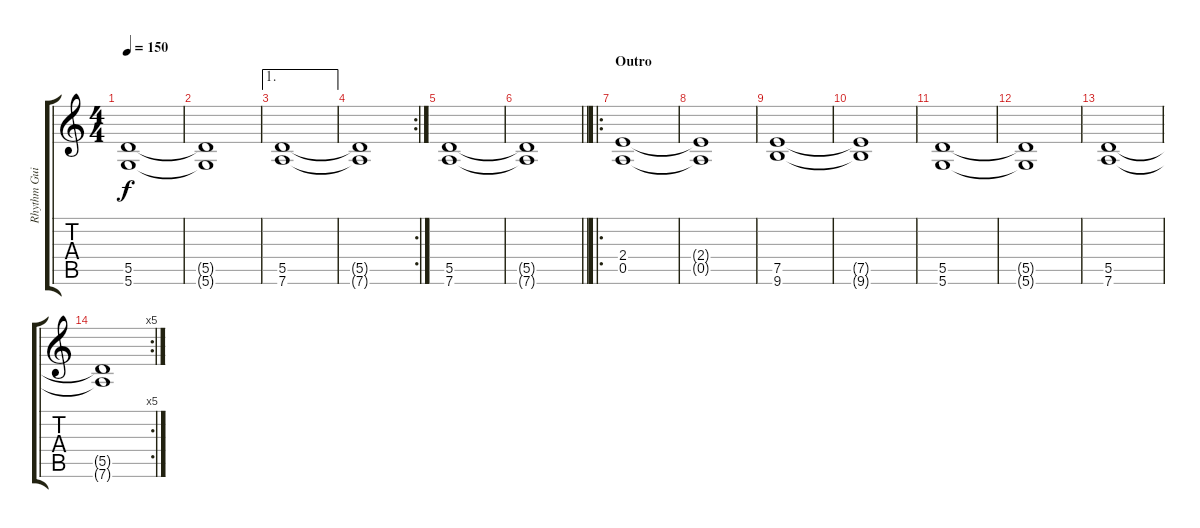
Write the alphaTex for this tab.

\track ("Rhythm Guitar" "Rhythm Gui") {instrument distortionguitar}
\staff {score tabs}
\tuning (E4 B3 G3 D3 A2 D2) {hide}
\ts (4 4)
\tempo 150
\clef g2
\ks c
(5.5 5.6).1{dy f} |
(5.5{t} 5.6{t}).1 |
\ae 1
(5.5 7.6).1 |
\rc 2
(5.5{t} 7.6{t}).1 |
(5.5 7.6).1 |
\barLineRight lightlight
(5.5{t} 7.6{t}).1 |
\ro
\section ("" "Outro")
(2.4 0.5).1 |
(2.4{t} 0.5{t}).1 |
(7.5 9.6).1 |
(7.5{t} 9.6{t}).1 |
(5.5 5.6).1 |
(5.5{t} 5.6{t}).1 |
(5.5 7.6).1 |
\rc 5
(5.5{t} 7.6{t}).1
